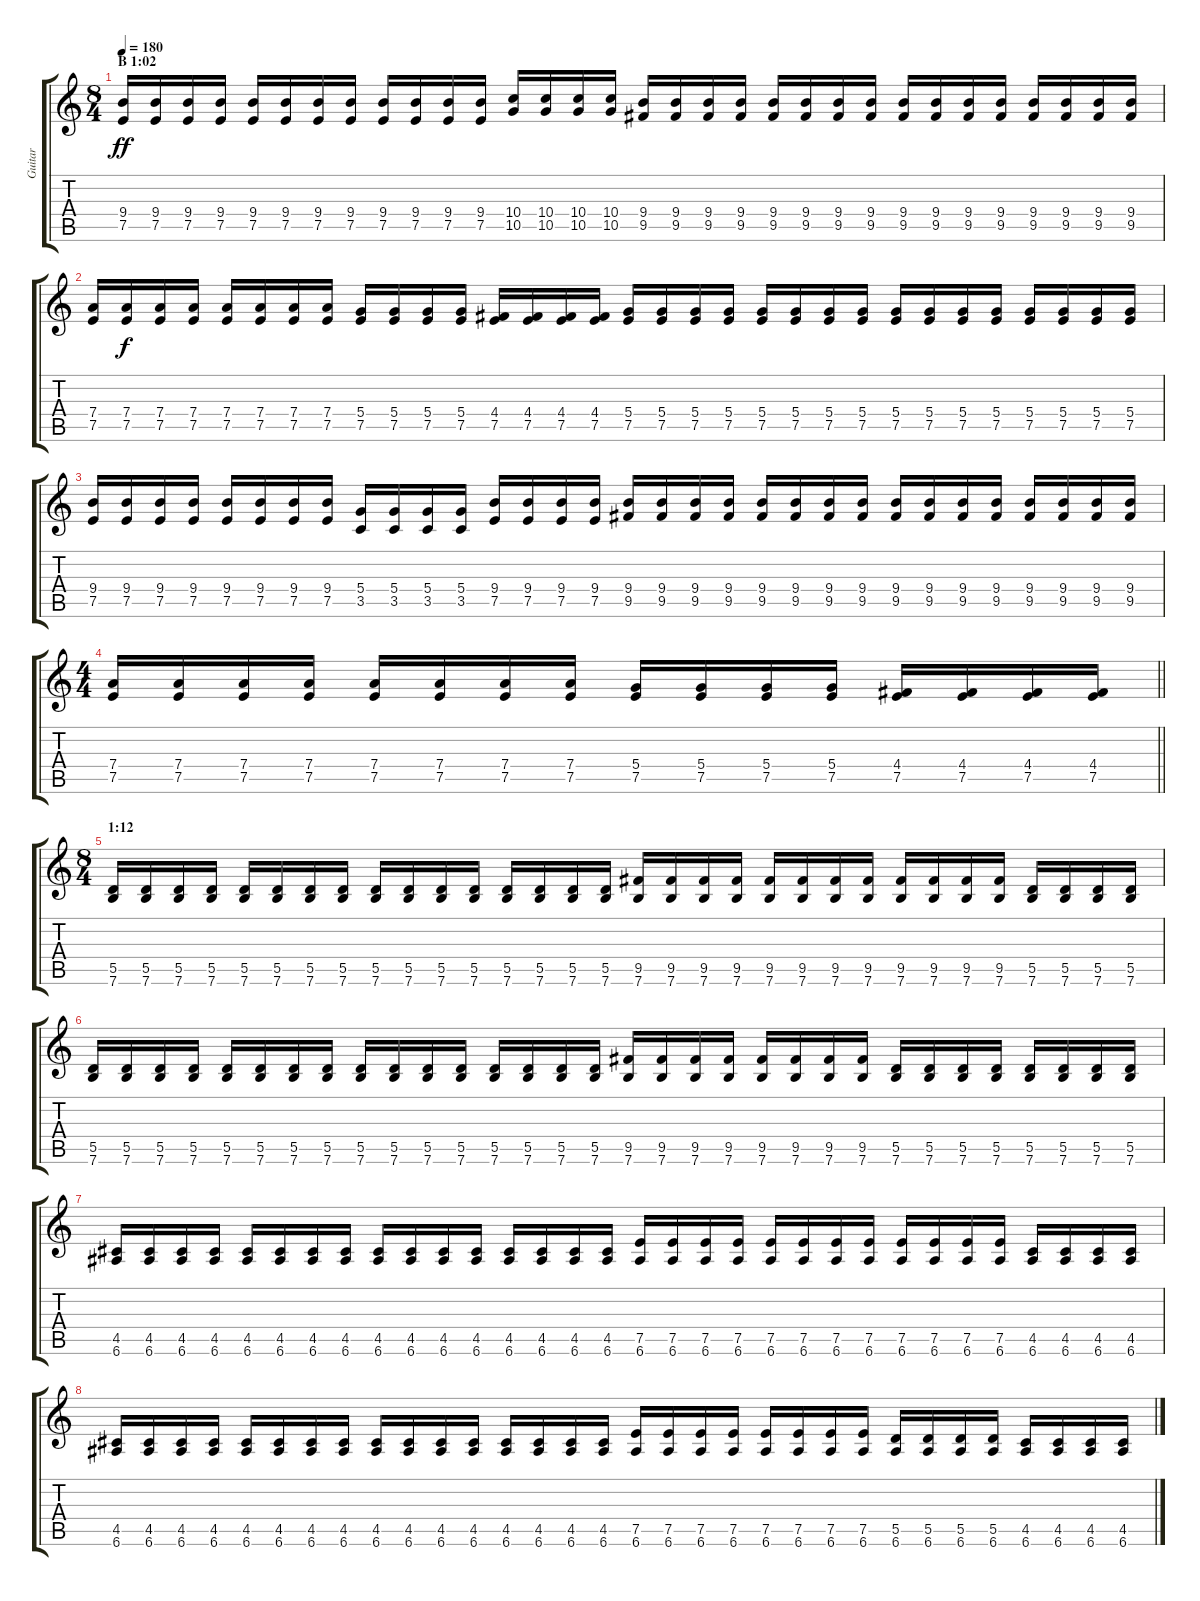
\track ("Guitar" "Guitar") {instrument distortionguitar}
\staff {score tabs}
\tuning (E4 B3 G3 D3 A2 E2) {hide}
\ts (8 4)
\section ("" "B 1:02")
\tempo 180
\clef g2
\ks c
(9.4 7.5).16{dy ff} (9.4 7.5).16 (9.4 7.5).16 (9.4 7.5).16 (9.4 7.5).16 (9.4 7.5).16 (9.4 7.5).16 (9.4 7.5).16 (9.4 7.5).16 (9.4 7.5).16 (9.4 7.5).16 (9.4 7.5).16 (10.4 10.5).16 (10.4 10.5).16 (10.4 10.5).16 (10.4 10.5).16 (9.4 9.5).16 (9.4 9.5).16 (9.4 9.5).16 (9.4 9.5).16 (9.4 9.5).16 (9.4 9.5).16 (9.4 9.5).16 (9.4 9.5).16 (9.4 9.5).16 (9.4 9.5).16 (9.4 9.5).16 (9.4 9.5).16 (9.4 9.5).16 (9.4 9.5).16 (9.4 9.5).16 (9.4 9.5).16 |
(7.4 7.5).16 (7.4 7.5).16{dy f} (7.4 7.5).16 (7.4 7.5).16 (7.4 7.5).16 (7.4 7.5).16 (7.4 7.5).16 (7.4 7.5).16 (5.4 7.5).16 (5.4 7.5).16 (5.4 7.5).16 (5.4 7.5).16 (4.4 7.5).16 (4.4 7.5).16 (4.4 7.5).16 (4.4 7.5).16 (5.4 7.5).16 (5.4 7.5).16 (5.4 7.5).16 (5.4 7.5).16 (5.4 7.5).16 (5.4 7.5).16 (5.4 7.5).16 (5.4 7.5).16 (5.4 7.5).16 (5.4 7.5).16 (5.4 7.5).16 (5.4 7.5).16 (5.4 7.5).16 (5.4 7.5).16 (5.4 7.5).16 (5.4 7.5).16 |
(9.4 7.5).16 (9.4 7.5).16 (9.4 7.5).16 (9.4 7.5).16 (9.4 7.5).16 (9.4 7.5).16 (9.4 7.5).16 (9.4 7.5).16 (5.4 3.5).16 (5.4 3.5).16 (5.4 3.5).16 (5.4 3.5).16 (9.4 7.5).16 (9.4 7.5).16 (9.4 7.5).16 (9.4 7.5).16 (9.4 9.5).16 (9.4 9.5).16 (9.4 9.5).16 (9.4 9.5).16 (9.4 9.5).16 (9.4 9.5).16 (9.4 9.5).16 (9.4 9.5).16 (9.4 9.5).16 (9.4 9.5).16 (9.4 9.5).16 (9.4 9.5).16 (9.4 9.5).16 (9.4 9.5).16 (9.4 9.5).16 (9.4 9.5).16 |
\ts (4 4)
\barLineRight lightlight
(7.4 7.5).16 (7.4 7.5).16 (7.4 7.5).16 (7.4 7.5).16 (7.4 7.5).16 (7.4 7.5).16 (7.4 7.5).16 (7.4 7.5).16 (5.4 7.5).16 (5.4 7.5).16 (5.4 7.5).16 (5.4 7.5).16 (4.4 7.5).16 (4.4 7.5).16 (4.4 7.5).16 (4.4 7.5).16 |
\ts (8 4)
\section ("" "1:12")
(5.5 7.6).16 (5.5 7.6).16 (5.5 7.6).16 (5.5 7.6).16 (5.5 7.6).16 (5.5 7.6).16 (5.5 7.6).16 (5.5 7.6).16 (5.5 7.6).16 (5.5 7.6).16 (5.5 7.6).16 (5.5 7.6).16 (5.5 7.6).16 (5.5 7.6).16 (5.5 7.6).16 (5.5 7.6).16 (9.5 7.6).16 (9.5 7.6).16 (9.5 7.6).16 (9.5 7.6).16 (9.5 7.6).16 (9.5 7.6).16 (9.5 7.6).16 (9.5 7.6).16 (9.5 7.6).16 (9.5 7.6).16 (9.5 7.6).16 (9.5 7.6).16 (5.5 7.6).16 (5.5 7.6).16 (5.5 7.6).16 (5.5 7.6).16 |
(5.5 7.6).16 (5.5 7.6).16 (5.5 7.6).16 (5.5 7.6).16 (5.5 7.6).16 (5.5 7.6).16 (5.5 7.6).16 (5.5 7.6).16 (5.5 7.6).16 (5.5 7.6).16 (5.5 7.6).16 (5.5 7.6).16 (5.5 7.6).16 (5.5 7.6).16 (5.5 7.6).16 (5.5 7.6).16 (9.5 7.6).16 (9.5 7.6).16 (9.5 7.6).16 (9.5 7.6).16 (9.5 7.6).16 (9.5 7.6).16 (9.5 7.6).16 (9.5 7.6).16 (5.5 7.6).16 (5.5 7.6).16 (5.5 7.6).16 (5.5 7.6).16 (5.5 7.6).16 (5.5 7.6).16 (5.5 7.6).16 (5.5 7.6).16 |
(4.5 6.6).16 (4.5 6.6).16 (4.5 6.6).16 (4.5 6.6).16 (4.5 6.6).16 (4.5 6.6).16 (4.5 6.6).16 (4.5 6.6).16 (4.5 6.6).16 (4.5 6.6).16 (4.5 6.6).16 (4.5 6.6).16 (4.5 6.6).16 (4.5 6.6).16 (4.5 6.6).16 (4.5 6.6).16 (7.5 6.6).16 (7.5 6.6).16 (7.5 6.6).16 (7.5 6.6).16 (7.5 6.6).16 (7.5 6.6).16 (7.5 6.6).16 (7.5 6.6).16 (7.5 6.6).16 (7.5 6.6).16 (7.5 6.6).16 (7.5 6.6).16 (4.5 6.6).16 (4.5 6.6).16 (4.5 6.6).16 (4.5 6.6).16 |
(4.5 6.6).16 (4.5 6.6).16 (4.5 6.6).16 (4.5 6.6).16 (4.5 6.6).16 (4.5 6.6).16 (4.5 6.6).16 (4.5 6.6).16 (4.5 6.6).16 (4.5 6.6).16 (4.5 6.6).16 (4.5 6.6).16 (4.5 6.6).16 (4.5 6.6).16 (4.5 6.6).16 (4.5 6.6).16 (7.5 6.6).16 (7.5 6.6).16 (7.5 6.6).16 (7.5 6.6).16 (7.5 6.6).16 (7.5 6.6).16 (7.5 6.6).16 (7.5 6.6).16 (5.5 6.6).16 (5.5 6.6).16 (5.5 6.6).16 (5.5 6.6).16 (4.5 6.6).16 (4.5 6.6).16 (4.5 6.6).16 (4.5 6.6).16
